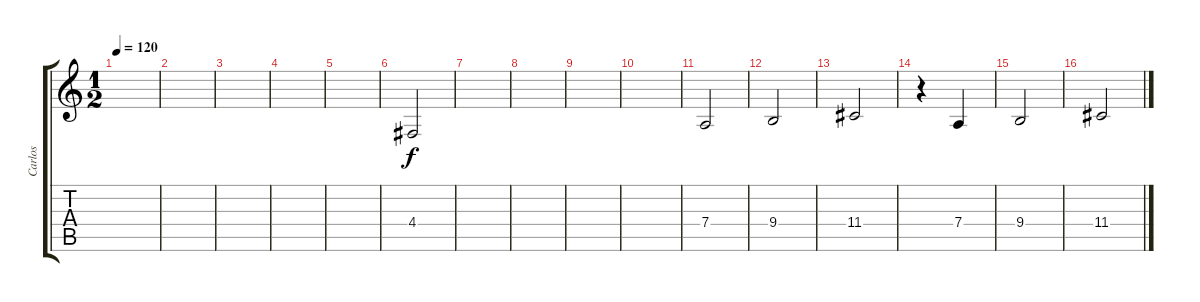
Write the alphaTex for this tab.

\track ("Carlos" "Carlos") {instrument acousticgrandpiano}
\staff {score tabs}
\tuning (E4 B3 G3 D3 A2 E2) {hide}
\ts (1 2)
\tempo 120
\clef g2
\ks c
|
|
|
|
|
4.4.2 |
|
|
|
|
7.4.2 |
9.4.2 |
11.4.2 |
r.4 7.4.4 |
9.4.2 |
11.4.2
